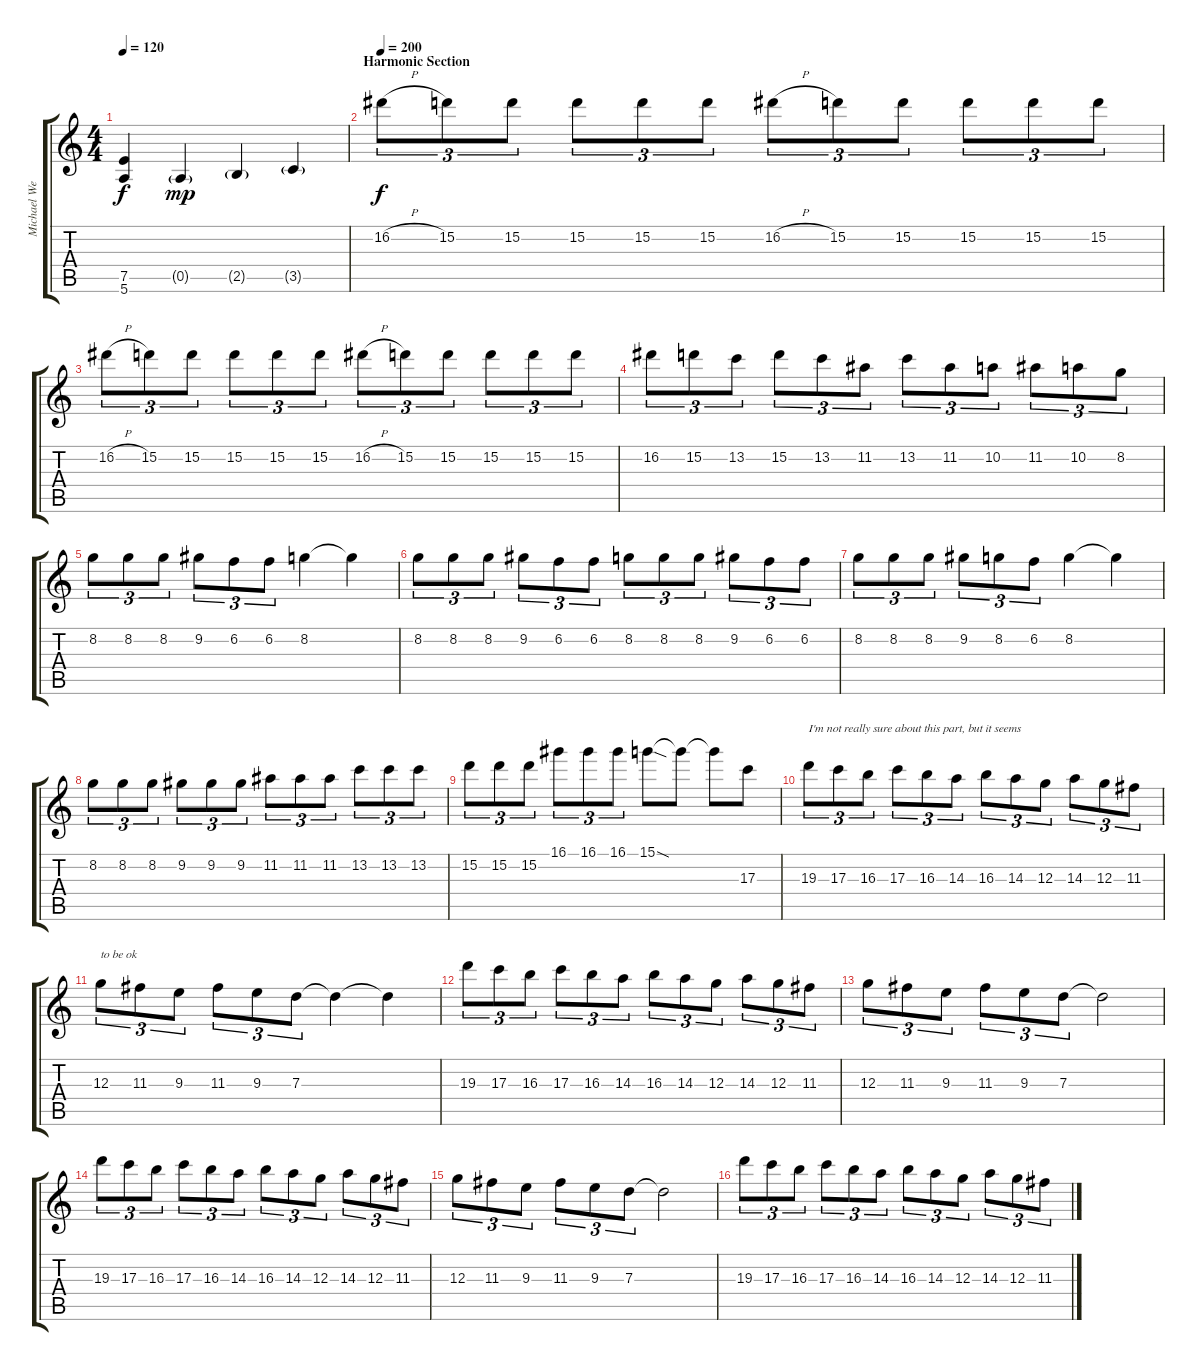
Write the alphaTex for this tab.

\track ("Michael Weikath" "Michael We") {instrument distortionguitar}
\staff {score tabs}
\tuning (E4 B3 G3 D3 A2 E2) {hide}
\ts (4 4)
\tempo 120
\clef g2
\ks c
(7.5{t} 5.6{t}).4{dy f} 0.5{g}.4{dy mp} 2.5{g}.4 3.5{g}.4 |
\section ("" "Harmonic Section")
\tempo 200
16.2{h}.8{tu (3 2) dy f volume 9 balance 8} 15.2.8{tu (3 2)} 15.2.8{tu (3 2)} 15.2.8{tu (3 2)} 15.2.8{tu (3 2)} 15.2.8{tu (3 2)} 16.2{h}.8{tu (3 2)} 15.2.8{tu (3 2)} 15.2.8{tu (3 2)} 15.2.8{tu (3 2)} 15.2.8{tu (3 2)} 15.2.8{tu (3 2)} |
16.2{h}.8{tu (3 2) volume 10 balance 14} 15.2.8{tu (3 2)} 15.2.8{tu (3 2)} 15.2.8{tu (3 2)} 15.2.8{tu (3 2)} 15.2.8{tu (3 2)} 16.2{h}.8{tu (3 2)} 15.2.8{tu (3 2)} 15.2.8{tu (3 2)} 15.2.8{tu (3 2)} 15.2.8{tu (3 2)} 15.2.8{tu (3 2)} |
16.2.8{tu (3 2)} 15.2.8{tu (3 2)} 13.2.8{tu (3 2)} 15.2.8{tu (3 2)} 13.2.8{tu (3 2)} 11.2.8{tu (3 2)} 13.2.8{tu (3 2)} 11.2.8{tu (3 2)} 10.2.8{tu (3 2)} 11.2.8{tu (3 2)} 10.2.8{tu (3 2)} 8.2.8{tu (3 2)} |
8.2.8{tu (3 2)} 8.2.8{tu (3 2)} 8.2.8{tu (3 2)} 9.2.8{tu (3 2)} 6.2.8{tu (3 2)} 6.2.8{tu (3 2)} 8.2.4 8.2{t}.4 |
8.2.8{tu (3 2)} 8.2.8{tu (3 2)} 8.2.8{tu (3 2)} 9.2.8{tu (3 2)} 6.2.8{tu (3 2)} 6.2.8{tu (3 2)} 8.2.8{tu (3 2)} 8.2.8{tu (3 2)} 8.2.8{tu (3 2)} 9.2.8{tu (3 2)} 6.2.8{tu (3 2)} 6.2.8{tu (3 2)} |
8.2.8{tu (3 2)} 8.2.8{tu (3 2)} 8.2.8{tu (3 2)} 9.2.8{tu (3 2)} 8.2.8{tu (3 2)} 6.2.8{tu (3 2)} 8.2.4 8.2{t}.4 |
8.2.8{tu (3 2)} 8.2.8{tu (3 2)} 8.2.8{tu (3 2)} 9.2.8{tu (3 2)} 9.2.8{tu (3 2)} 9.2.8{tu (3 2)} 11.2.8{tu (3 2)} 11.2.8{tu (3 2)} 11.2.8{tu (3 2)} 13.2.8{tu (3 2)} 13.2.8{tu (3 2)} 13.2.8{tu (3 2)} |
15.2.8{tu (3 2)} 15.2.8{tu (3 2)} 15.2.8{tu (3 2)} 16.1.8{tu (3 2)} 16.1.8{tu (3 2)} 16.1.8{tu (3 2)} 15.1{sod}.8 15.1{t}.8 15.1{t}.8 17.3.8 |
19.3.8{tu (3 2) txt "I'm not really sure about this part, but it seems "} 17.3.8{tu (3 2)} 16.3.8{tu (3 2)} 17.3.8{tu (3 2)} 16.3.8{tu (3 2)} 14.3.8{tu (3 2)} 16.3.8{tu (3 2)} 14.3.8{tu (3 2)} 12.3.8{tu (3 2)} 14.3.8{tu (3 2)} 12.3.8{tu (3 2)} 11.3.8{tu (3 2)} |
12.3.8{tu (3 2) txt "to be ok"} 11.3.8{tu (3 2)} 9.3.8{tu (3 2)} 11.3.8{tu (3 2)} 9.3.8{tu (3 2)} 7.3.8{tu (3 2)} 7.3{t}.4 7.3{t}.4 |
19.3.8{tu (3 2)} 17.3.8{tu (3 2)} 16.3.8{tu (3 2)} 17.3.8{tu (3 2)} 16.3.8{tu (3 2)} 14.3.8{tu (3 2)} 16.3.8{tu (3 2)} 14.3.8{tu (3 2)} 12.3.8{tu (3 2)} 14.3.8{tu (3 2)} 12.3.8{tu (3 2)} 11.3.8{tu (3 2)} |
12.3.8{tu (3 2)} 11.3.8{tu (3 2)} 9.3.8{tu (3 2)} 11.3.8{tu (3 2)} 9.3.8{tu (3 2)} 7.3.8{tu (3 2)} 7.3{t}.2 |
19.3.8{tu (3 2)} 17.3.8{tu (3 2)} 16.3.8{tu (3 2)} 17.3.8{tu (3 2)} 16.3.8{tu (3 2)} 14.3.8{tu (3 2)} 16.3.8{tu (3 2)} 14.3.8{tu (3 2)} 12.3.8{tu (3 2)} 14.3.8{tu (3 2)} 12.3.8{tu (3 2)} 11.3.8{tu (3 2)} |
12.3.8{tu (3 2)} 11.3.8{tu (3 2)} 9.3.8{tu (3 2)} 11.3.8{tu (3 2)} 9.3.8{tu (3 2)} 7.3.8{tu (3 2)} 7.3{t}.2 |
19.3.8{tu (3 2)} 17.3.8{tu (3 2)} 16.3.8{tu (3 2)} 17.3.8{tu (3 2)} 16.3.8{tu (3 2)} 14.3.8{tu (3 2)} 16.3.8{tu (3 2)} 14.3.8{tu (3 2)} 12.3.8{tu (3 2)} 14.3.8{tu (3 2)} 12.3.8{tu (3 2)} 11.3.8{tu (3 2)}
